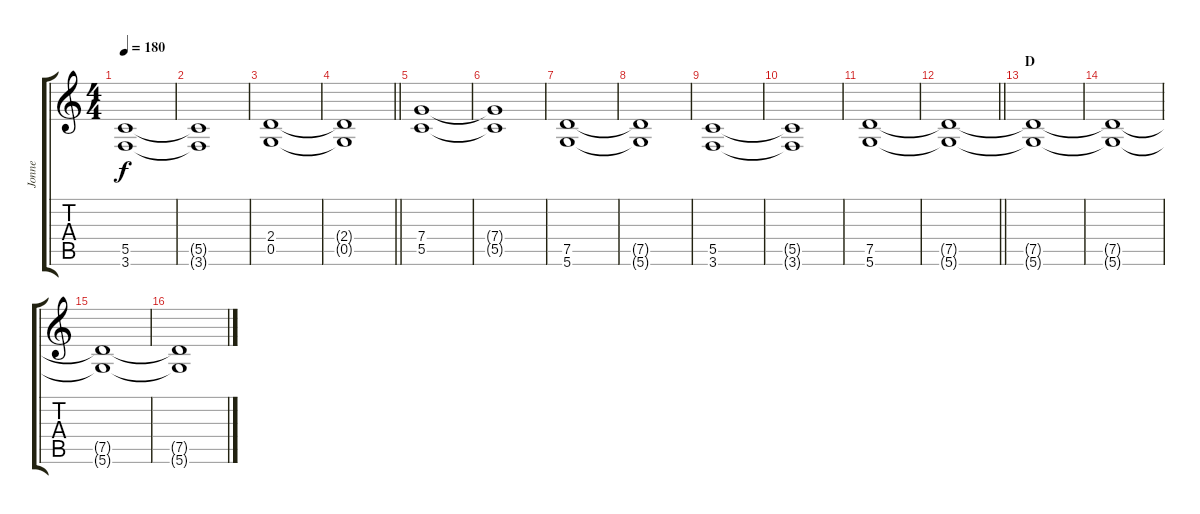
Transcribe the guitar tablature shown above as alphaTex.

\track ("Jonne" "Jonne") {instrument distortionguitar}
\staff {score tabs}
\tuning (D4 A3 F3 C3 G2 D2) {hide}
\ts (4 4)
\tempo 180
\clef g2
\ks c
(5.5 3.6).1{dy f} |
(5.5{t} 3.6{t}).1 |
(2.4 0.5).1 |
\barLineRight lightlight
(2.4{t} 0.5{t}).1 |
(7.4 5.5).1 |
(7.4{t} 5.5{t}).1 |
(7.5 5.6).1 |
(7.5{t} 5.6{t}).1 |
(5.5 3.6).1 |
(5.5{t} 3.6{t}).1 |
(7.5 5.6).1 |
\barLineRight lightlight
(7.5{t} 5.6{t}).1 |
\section ("" "D")
(7.5{t} 5.6{t}).1 |
(7.5{t} 5.6{t}).1 |
(7.5{t} 5.6{t}).1 |
(7.5{t} 5.6{t}).1{volume 11}
